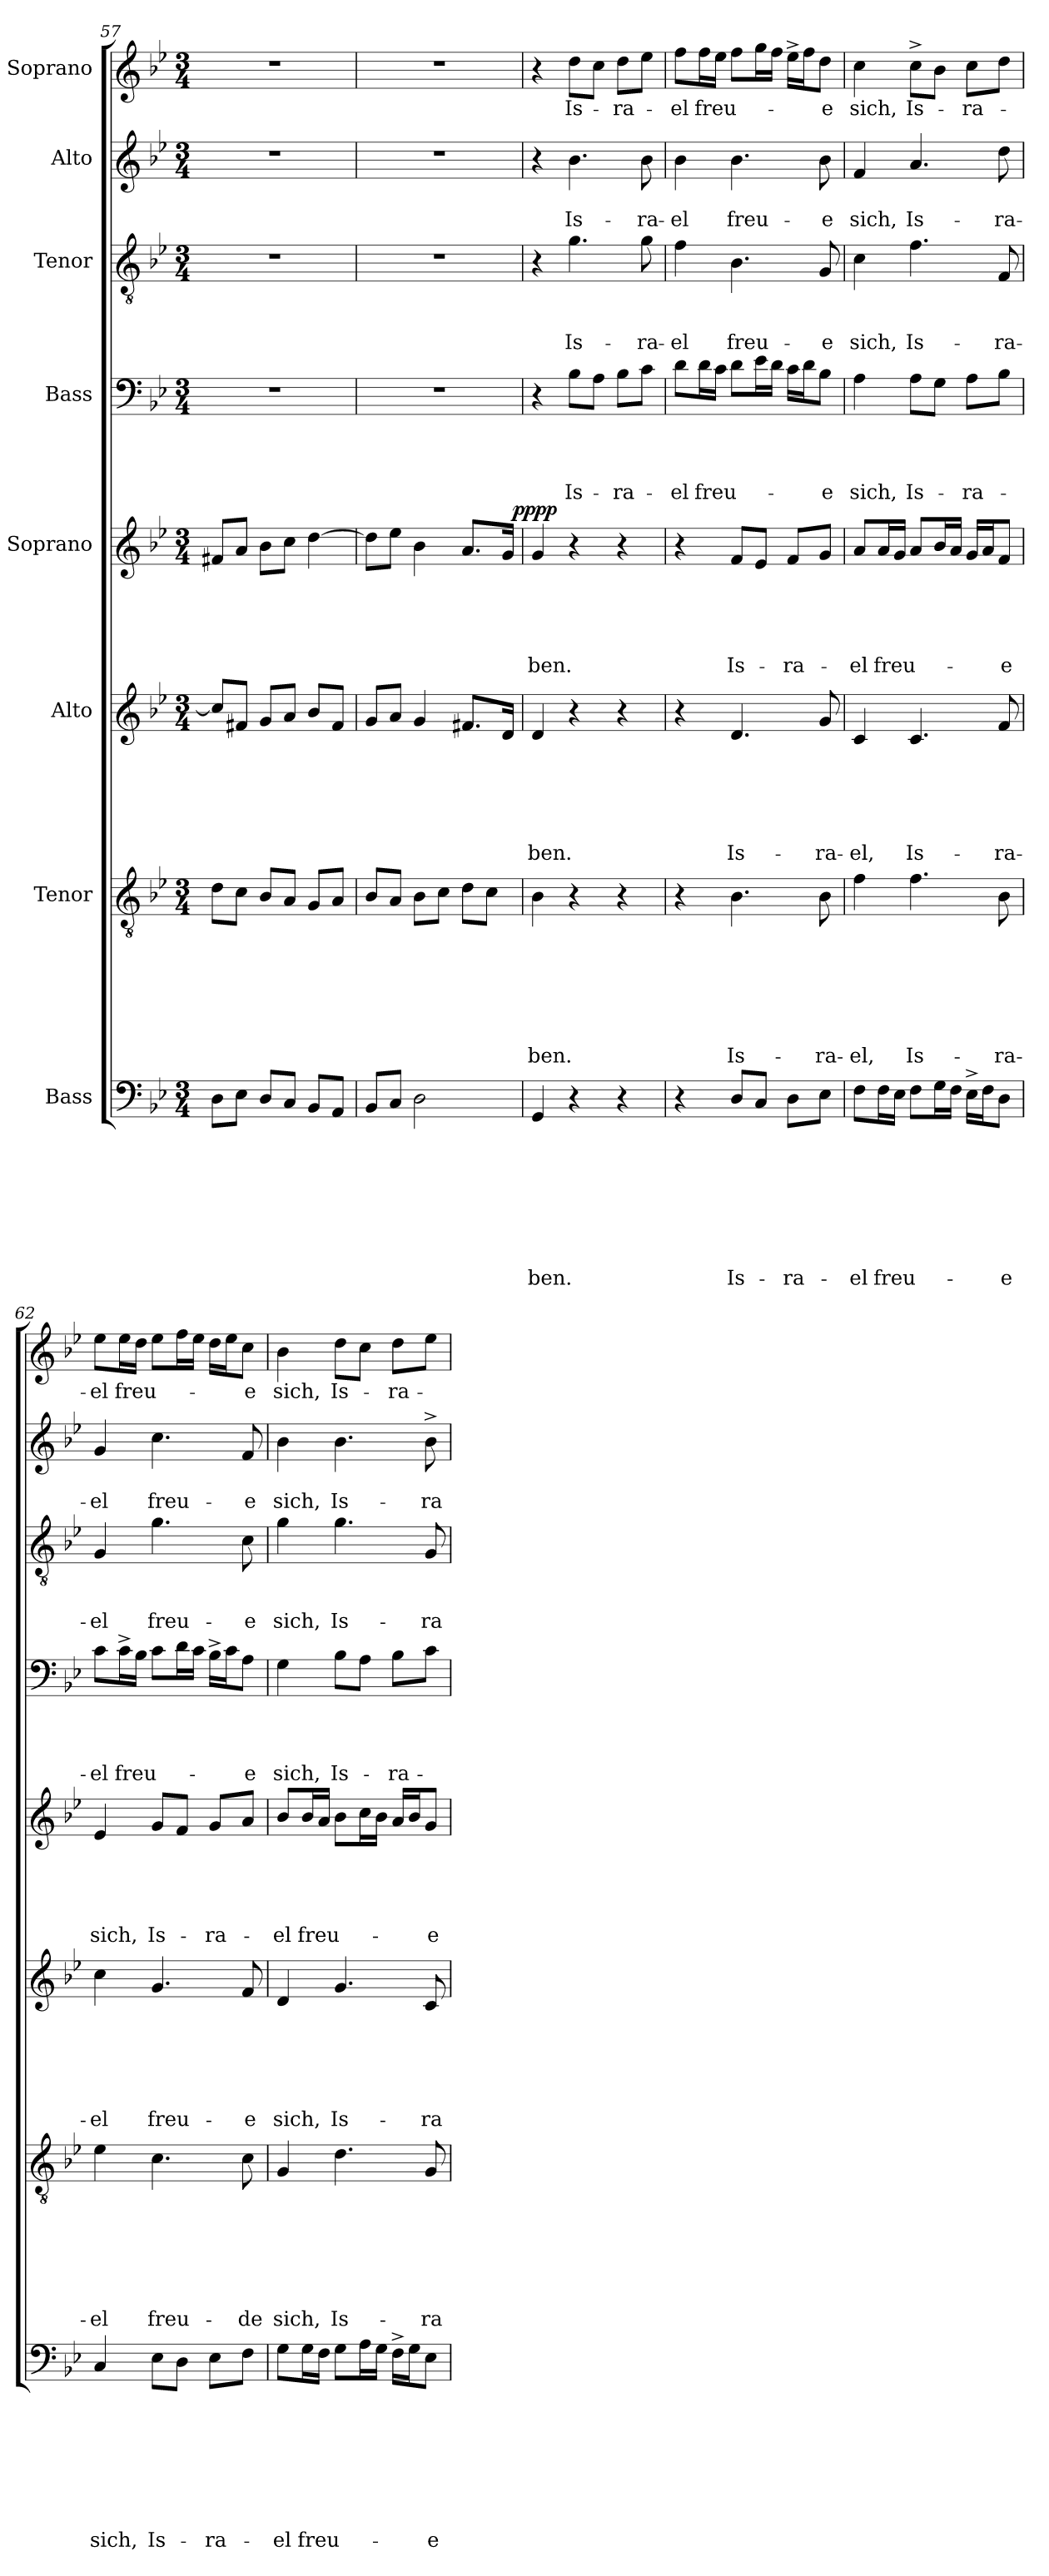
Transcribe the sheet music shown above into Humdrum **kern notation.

**kern	**text	**text	**text	**text	**text	**text	**text	**text	**kern	**text	**text	**text	**text	**text	**text	**text	**kern	**text	**text	**text	**text	**text	**text	**kern	**text	**text	**text	**text	**text	**dynam	**kern	**text	**text	**text	**text	**kern	**text	**text	**text	**kern	**text	**text	**kern	**text
*part8	*part8	*part8	*part8	*part8	*part8	*part8	*part8	*part8	*part7	*part7	*part7	*part7	*part7	*part7	*part7	*part7	*part6	*part6	*part6	*part6	*part6	*part6	*part6	*part5	*part5	*part5	*part5	*part5	*part5	*part5	*part4	*part4	*part4	*part4	*part4	*part3	*part3	*part3	*part3	*part2	*part2	*part2	*part1	*part1
*staff8	*staff8	*staff8	*staff8	*staff8	*staff8	*staff8	*staff8	*staff8	*staff7	*staff7	*staff7	*staff7	*staff7	*staff7	*staff7	*staff7	*staff6	*staff6	*staff6	*staff6	*staff6	*staff6	*staff6	*staff5	*staff5	*staff5	*staff5	*staff5	*staff5	*staff5	*staff4	*staff4	*staff4	*staff4	*staff4	*staff3	*staff3	*staff3	*staff3	*staff2	*staff2	*staff2	*staff1	*staff1
*I"Bass	*	*	*	*	*	*	*	*	*I"Tenor	*	*	*	*	*	*	*	*I"Alto	*	*	*	*	*	*	*I"Soprano	*	*	*	*	*	*	*I"Bass	*	*	*	*	*I"Tenor	*	*	*	*I"Alto	*	*	*I"Soprano	*
*clefF4	*	*	*	*	*	*	*	*	*clefGv2	*	*	*	*	*	*	*	*clefG2	*	*	*	*	*	*	*clefG2	*	*	*	*	*	*	*clefF4	*	*	*	*	*clefGv2	*	*	*	*clefG2	*	*	*clefG2	*
*k[b-e-]	*	*	*	*	*	*	*	*	*k[b-e-]	*	*	*	*	*	*	*	*k[b-e-]	*	*	*	*	*	*	*k[b-e-]	*	*	*	*	*	*	*k[b-e-]	*	*	*	*	*k[b-e-]	*	*	*	*k[b-e-]	*	*	*k[b-e-]	*
*B-:	*	*	*	*	*	*	*	*	*B-:	*	*	*	*	*	*	*	*B-:	*	*	*	*	*	*	*B-:	*	*	*	*	*	*	*B-:	*	*	*	*	*B-:	*	*	*	*B-:	*	*	*B-:	*
*M3/4	*	*	*	*	*	*	*	*	*M3/4	*	*	*	*	*	*	*	*M3/4	*	*	*	*	*	*	*M3/4	*	*	*	*	*	*	*M3/4	*	*	*	*	*M3/4	*	*	*	*M3/4	*	*	*M3/4	*
=57	=57	=57	=57	=57	=57	=57	=57	=57	=57	=57	=57	=57	=57	=57	=57	=57	=57	=57	=57	=57	=57	=57	=57	=57	=57	=57	=57	=57	=57	=57	=57	=57	=57	=57	=57	=57	=57	=57	=57	=57	=57	=57	=57	=57
!	!	!	!	!	!	!	!	!	!	!	!	!	!	!	!	!	!	!	!	!	!	!	!	!	!	!	!	!	!	!	!LO:N:vis=1	!	!	!	!	!LO:N:vis=1	!	!	!	!LO:N:vis=1	!	!	!LO:N:vis=1	!
8D\L	.	.	.	.	.	.	.	.	8d\L	.	.	.	.	.	.	.	8cc/L]	.	.	.	.	.	.	8f#X/L	.	.	.	.	.	.	2.r	.	.	.	.	2.r	.	.	.	2.r	.	.	2.r	.
8E-\J	.	.	.	.	.	.	.	.	8c\J	.	.	.	.	.	.	.	8f#X/J	.	.	.	.	.	.	8a/J	.	.	.	.	.	.	.	.	.	.	.	.	.	.	.	.	.	.	.	.
8D/L	.	.	.	.	.	.	.	.	8B-/L	.	.	.	.	.	.	.	8g/L	.	.	.	.	.	.	8b-\L	.	.	.	.	.	.	.	.	.	.	.	.	.	.	.	.	.	.	.	.
8C/J	.	.	.	.	.	.	.	.	8A/J	.	.	.	.	.	.	.	8a/J	.	.	.	.	.	.	8cc\J	.	.	.	.	.	.	.	.	.	.	.	.	.	.	.	.	.	.	.	.
8BB-/L	.	.	.	.	.	.	.	.	8G/L	.	.	.	.	.	.	.	8b-/L	.	.	.	.	.	.	[>4dd\	.	.	.	.	.	.	.	.	.	.	.	.	.	.	.	.	.	.	.	.
8AA/J	.	.	.	.	.	.	.	.	8A/J	.	.	.	.	.	.	.	8f#/J	.	.	.	.	.	.	.	.	.	.	.	.	.	.	.	.	.	.	.	.	.	.	.	.	.	.	.
=58	=58	=58	=58	=58	=58	=58	=58	=58	=58	=58	=58	=58	=58	=58	=58	=58	=58	=58	=58	=58	=58	=58	=58	=58	=58	=58	=58	=58	=58	=58	=58	=58	=58	=58	=58	=58	=58	=58	=58	=58	=58	=58	=58	=58
!	!	!	!	!	!	!	!	!	!	!	!	!	!	!	!	!	!	!	!	!	!	!	!	!	!	!	!	!	!	!	!LO:N:vis=1	!	!	!	!	!LO:N:vis=1	!	!	!	!LO:N:vis=1	!	!	!LO:N:vis=1	!
*	*	*	*	*	*	*	*	*	*	*	*	*	*	*	*	*	*	*	*	*	*	*	*	*^	*	*	*	*	*	*	*	*	*	*	*	*	*	*	*	*	*	*	*	*
8BB-/L	.	.	.	.	.	.	.	.	8B-/L	.	.	.	.	.	.	.	8g/L	.	.	.	.	.	.	8dd\L]	2ryy	.	.	.	.	.	.	2.r	.	.	.	.	2.r	.	.	.	2.r	.	.	2.r	.
8C/J	.	.	.	.	.	.	.	.	8A/J	.	.	.	.	.	.	.	8a/J	.	.	.	.	.	.	8ee-\J	.	.	.	.	.	.	.	.	.	.	.	.	.	.	.	.	.	.	.	.	.
2D\	.	.	.	.	.	.	.	.	8B-\L	.	.	.	.	.	.	.	4g/	.	.	.	.	.	.	4b-\	.	.	.	.	.	.	.	.	.	.	.	.	.	.	.	.	.	.	.	.	.
.	.	.	.	.	.	.	.	.	8c\J	.	.	.	.	.	.	.	.	.	.	.	.	.	.	.	.	.	.	.	.	.	.	.	.	.	.	.	.	.	.	.	.	.	.	.	.
.	.	.	.	.	.	.	.	.	8d\L	.	.	.	.	.	.	.	8.f#X/L	.	.	.	.	.	.	8.a/L	8..ryy	.	.	.	.	.	.	.	.	.	.	.	.	.	.	.	.	.	.	.	.
.	.	.	.	.	.	.	.	.	8c\J	.	.	.	.	.	.	.	.	.	.	.	.	.	.	.	.	.	.	.	.	.	.	.	.	.	.	.	.	.	.	.	.	.	.	.	.
.	.	.	.	.	.	.	.	.	.	.	.	.	.	.	.	.	16d/Jk	.	.	.	.	.	.	16g/Jk	.	.	.	.	.	.	.	.	.	.	.	.	.	.	.	.	.	.	.	.	.
!	!	!	!	!	!	!	!	!	!	!	!	!	!	!	!	!	!	!	!	!	!	!	!	!	!	!	!	!	!	!	!LO:DY:b	!	!	!	!	!	!	!	!	!	!	!	!	!	!
.	.	.	.	.	.	.	.	.	.	.	.	.	.	.	.	.	.	.	.	.	.	.	.	.	32ryy	.	.	.	.	.	pppp	.	.	.	.	.	.	.	.	.	.	.	.	.	.
=59	=59	=59	=59	=59	=59	=59	=59	=59	=59	=59	=59	=59	=59	=59	=59	=59	=59	=59	=59	=59	=59	=59	=59	=59	=59	=59	=59	=59	=59	=59	=59	=59	=59	=59	=59	=59	=59	=59	=59	=59	=59	=59	=59	=59	=59
!	!	!	!	!	!	!	!	!LO:LY:b	!	!	!	!	!	!	!	!LO:LY:b	!	!	!	!	!	!	!LO:LY:b	!	!	!	!	!	!	!LO:LY:b	!	!	!	!	!	!	!	!	!	!	!	!	!	!	!
*	*	*	*	*	*	*	*	*	*	*	*	*	*	*	*	*	*	*	*	*	*	*	*	*v	*v	*	*	*	*	*	*	*	*	*	*	*	*	*	*	*	*	*	*	*	*
4GG/	.	.	.	.	.	.	.	-ben.	4B-\	.	.	.	.	.	.	-ben.	4d/	.	.	.	.	.	-ben.	4g/	.	.	.	.	-ben.	.	4r	.	.	.	.	4r	.	.	.	4r	.	.	4r	.
!	!	!	!	!	!	!	!	!	!	!	!	!	!	!	!	!	!	!	!	!	!	!	!	!	!	!	!	!	!	!	!	!	!	!	!LO:LY:b	!	!	!	!LO:LY:b	!	!	!LO:LY:b	!	!LO:LY:b
4r	.	.	.	.	.	.	.	.	4r	.	.	.	.	.	.	.	4r	.	.	.	.	.	.	4r	.	.	.	.	.	.	8B-\L	.	.	.	Is-	4.g\	.	.	Is-	4.b-\	.	Is-	8dd\L	Is-
.	.	.	.	.	.	.	.	.	.	.	.	.	.	.	.	.	.	.	.	.	.	.	.	.	.	.	.	.	.	.	8A\J	.	.	.	.	.	.	.	.	.	.	.	8cc\J	.
!	!	!	!	!	!	!	!	!	!	!	!	!	!	!	!	!	!	!	!	!	!	!	!	!	!	!	!	!	!	!	!	!	!	!	!LO:LY:b	!	!	!	!	!	!	!	!	!LO:LY:b
4r	.	.	.	.	.	.	.	.	4r	.	.	.	.	.	.	.	4r	.	.	.	.	.	.	4r	.	.	.	.	.	.	8B-\L	.	.	.	-ra-	.	.	.	.	.	.	.	8dd\L	-ra-
!	!	!	!	!	!	!	!	!	!	!	!	!	!	!	!	!	!	!	!	!	!	!	!	!	!	!	!	!	!	!	!	!	!	!	!	!	!	!	!LO:LY:b	!	!	!LO:LY:b	!	!
.	.	.	.	.	.	.	.	.	.	.	.	.	.	.	.	.	.	.	.	.	.	.	.	.	.	.	.	.	.	.	8c\J	.	.	.	.	8g\	.	.	-ra-	8b-\	.	-ra-	8ee-\J	.
=60	=60	=60	=60	=60	=60	=60	=60	=60	=60	=60	=60	=60	=60	=60	=60	=60	=60	=60	=60	=60	=60	=60	=60	=60	=60	=60	=60	=60	=60	=60	=60	=60	=60	=60	=60	=60	=60	=60	=60	=60	=60	=60	=60	=60
!	!	!	!	!	!	!	!	!	!	!	!	!	!	!	!	!	!	!	!	!	!	!	!	!	!	!	!	!	!	!	!	!	!	!	!LO:LY:b	!	!	!	!LO:LY:b	!	!	!LO:LY:b	!	!LO:LY:b
4r	.	.	.	.	.	.	.	.	4r	.	.	.	.	.	.	.	4r	.	.	.	.	.	.	4r	.	.	.	.	.	.	8d\L	.	.	.	-el	4f\	.	.	-el	4b-\	.	-el	8ff\L	-el
!	!	!	!	!	!	!	!	!	!	!	!	!	!	!	!	!	!	!	!	!	!	!	!	!	!	!	!	!	!	!	!	!	!	!	!LO:LY:b	!	!	!	!	!	!	!	!	!LO:LY:b
.	.	.	.	.	.	.	.	.	.	.	.	.	.	.	.	.	.	.	.	.	.	.	.	.	.	.	.	.	.	.	16d\L	.	.	.	freu-	.	.	.	.	.	.	.	16ff\L	freu-
.	.	.	.	.	.	.	.	.	.	.	.	.	.	.	.	.	.	.	.	.	.	.	.	.	.	.	.	.	.	.	16c\JJ	.	.	.	.	.	.	.	.	.	.	.	16ee-\JJ	.
!	!	!	!	!	!	!	!	!LO:LY:b	!	!	!	!	!	!	!	!LO:LY:b	!	!	!	!	!	!	!LO:LY:b	!	!	!	!	!	!LO:LY:b	!	!	!	!	!	!	!	!	!	!LO:LY:b	!	!	!LO:LY:b	!	!
8D/L	.	.	.	.	.	.	.	Is-	4.B-\	.	.	.	.	.	.	Is-	4.d/	.	.	.	.	.	Is-	8f/L	.	.	.	.	Is-	.	8d\L	.	.	.	.	4.B-\	.	.	freu-	4.b-\	.	freu-	8ff\L	.
8C/J	.	.	.	.	.	.	.	.	.	.	.	.	.	.	.	.	.	.	.	.	.	.	.	8e-/J	.	.	.	.	.	.	16e-\L	.	.	.	.	.	.	.	.	.	.	.	16gg\L	.
.	.	.	.	.	.	.	.	.	.	.	.	.	.	.	.	.	.	.	.	.	.	.	.	.	.	.	.	.	.	.	16d\JJ	.	.	.	.	.	.	.	.	.	.	.	16ff\JJ	.
!	!	!	!	!	!	!	!	!LO:LY:b	!	!	!	!	!	!	!	!	!	!	!	!	!	!	!	!	!	!	!	!	!LO:LY:b	!	!	!	!	!	!	!	!	!	!	!	!	!	!	!
8D\L	.	.	.	.	.	.	.	-ra-	.	.	.	.	.	.	.	.	.	.	.	.	.	.	.	8f/L	.	.	.	.	-ra-	.	16c\LL	.	.	.	.	.	.	.	.	.	.	.	16ee-^<\LL	.
.	.	.	.	.	.	.	.	.	.	.	.	.	.	.	.	.	.	.	.	.	.	.	.	.	.	.	.	.	.	.	16d\J	.	.	.	.	.	.	.	.	.	.	.	16ff\J	.
!	!	!	!	!	!	!	!	!	!	!	!	!	!	!	!	!LO:LY:b	!	!	!	!	!	!	!LO:LY:b	!	!	!	!	!	!	!	!	!	!	!	!LO:LY:b	!	!	!	!LO:LY:b	!	!	!LO:LY:b	!	!LO:LY:b
8E-\J	.	.	.	.	.	.	.	.	8B-\	.	.	.	.	.	.	-ra-	8g/	.	.	.	.	.	-ra-	8g/J	.	.	.	.	.	.	8B-\J	.	.	.	-e	8G/	.	.	-e	8b-\	.	-e	8dd\J	-e
!!LO:PB:g=z
=61	=61	=61	=61	=61	=61	=61	=61	=61	=61	=61	=61	=61	=61	=61	=61	=61	=61	=61	=61	=61	=61	=61	=61	=61	=61	=61	=61	=61	=61	=61	=61	=61	=61	=61	=61	=61	=61	=61	=61	=61	=61	=61	=61	=61
!	!	!	!	!	!	!	!	!LO:LY:b	!	!	!	!	!	!	!	!LO:LY:b	!	!	!	!	!	!	!LO:LY:b	!	!	!	!	!	!LO:LY:b	!	!	!	!	!	!LO:LY:b	!	!	!	!LO:LY:b	!	!	!LO:LY:b	!	!LO:LY:b
8F\L	.	.	.	.	.	.	.	-el	4f\	.	.	.	.	.	.	-el,	4c/	.	.	.	.	.	-el,	8a/L	.	.	.	.	-el	.	4A\	.	.	.	sich,	4c\	.	.	sich,	4f/	.	sich,	4cc\	sich,
!	!	!	!	!	!	!	!	!LO:LY:b	!	!	!	!	!	!	!	!	!	!	!	!	!	!	!	!	!	!	!	!	!LO:LY:b	!	!	!	!	!	!	!	!	!	!	!	!	!	!	!
16F\L	.	.	.	.	.	.	.	freu-	.	.	.	.	.	.	.	.	.	.	.	.	.	.	.	16a/L	.	.	.	.	freu-	.	.	.	.	.	.	.	.	.	.	.	.	.	.	.
16E-\JJ	.	.	.	.	.	.	.	.	.	.	.	.	.	.	.	.	.	.	.	.	.	.	.	16g/JJ	.	.	.	.	.	.	.	.	.	.	.	.	.	.	.	.	.	.	.	.
!	!	!	!	!	!	!	!	!	!	!	!	!	!	!	!	!LO:LY:b	!	!	!	!	!	!	!LO:LY:b	!	!	!	!	!	!	!	!	!	!	!	!LO:LY:b	!	!	!	!LO:LY:b	!	!	!LO:LY:b	!	!LO:LY:b
8F\L	.	.	.	.	.	.	.	.	4.f\	.	.	.	.	.	.	Is-	4.c/	.	.	.	.	.	Is-	8a/L	.	.	.	.	.	.	8A\L	.	.	.	Is-	4.f\	.	.	Is-	4.a/	.	Is-	8cc^<\L	Is-
16G\L	.	.	.	.	.	.	.	.	.	.	.	.	.	.	.	.	.	.	.	.	.	.	.	16b-/L	.	.	.	.	.	.	8G\J	.	.	.	.	.	.	.	.	.	.	.	8b-\J	.
16F\JJ	.	.	.	.	.	.	.	.	.	.	.	.	.	.	.	.	.	.	.	.	.	.	.	16a/JJ	.	.	.	.	.	.	.	.	.	.	.	.	.	.	.	.	.	.	.	.
!	!	!	!	!	!	!	!	!	!	!	!	!	!	!	!	!	!	!	!	!	!	!	!	!	!	!	!	!	!	!	!	!	!	!	!LO:LY:b	!	!	!	!	!	!	!	!	!LO:LY:b
16E-^>\LL	.	.	.	.	.	.	.	.	.	.	.	.	.	.	.	.	.	.	.	.	.	.	.	16g/LL	.	.	.	.	.	.	8A\L	.	.	.	-ra-	.	.	.	.	.	.	.	8cc\L	-ra-
16F\J	.	.	.	.	.	.	.	.	.	.	.	.	.	.	.	.	.	.	.	.	.	.	.	16a/J	.	.	.	.	.	.	.	.	.	.	.	.	.	.	.	.	.	.	.	.
!	!	!	!	!	!	!	!	!LO:LY:b	!	!	!	!	!	!	!	!LO:LY:b	!	!	!	!	!	!	!LO:LY:b	!	!	!	!	!	!LO:LY:b	!	!	!	!	!	!	!	!	!	!LO:LY:b	!	!	!LO:LY:b	!	!
8D\J	.	.	.	.	.	.	.	-e	8B-\	.	.	.	.	.	.	-ra-	8f/	.	.	.	.	.	-ra-	8f/J	.	.	.	.	-e	.	8B-\J	.	.	.	.	8F/	.	.	-ra-	8dd\	.	-ra-	8dd\J	.
=62	=62	=62	=62	=62	=62	=62	=62	=62	=62	=62	=62	=62	=62	=62	=62	=62	=62	=62	=62	=62	=62	=62	=62	=62	=62	=62	=62	=62	=62	=62	=62	=62	=62	=62	=62	=62	=62	=62	=62	=62	=62	=62	=62	=62
!	!	!	!	!	!	!	!	!LO:LY:b	!	!	!	!	!	!	!	!LO:LY:b	!	!	!	!	!	!	!LO:LY:b	!	!	!	!	!	!LO:LY:b	!	!	!	!	!	!LO:LY:b	!	!	!	!LO:LY:b	!	!	!LO:LY:b	!	!LO:LY:b
4C/	.	.	.	.	.	.	.	sich,	4e-\	.	.	.	.	.	.	-el	4cc\	.	.	.	.	.	-el	4e-/	.	.	.	.	sich,	.	8c\L	.	.	.	-el	4G/	.	.	-el	4g/	.	-el	8ee-\L	-el
!	!	!	!	!	!	!	!	!	!	!	!	!	!	!	!	!	!	!	!	!	!	!	!	!	!	!	!	!	!	!	!	!	!	!	!LO:LY:b	!	!	!	!	!	!	!	!	!LO:LY:b
.	.	.	.	.	.	.	.	.	.	.	.	.	.	.	.	.	.	.	.	.	.	.	.	.	.	.	.	.	.	.	16c^>\L	.	.	.	freu-	.	.	.	.	.	.	.	16ee-\L	freu-
.	.	.	.	.	.	.	.	.	.	.	.	.	.	.	.	.	.	.	.	.	.	.	.	.	.	.	.	.	.	.	16B-\JJ	.	.	.	.	.	.	.	.	.	.	.	16dd\JJ	.
!	!	!	!	!	!	!	!	!LO:LY:b	!	!	!	!	!	!	!	!LO:LY:b	!	!	!	!	!	!	!LO:LY:b	!	!	!	!	!	!LO:LY:b	!	!	!	!	!	!	!	!	!	!LO:LY:b	!	!	!LO:LY:b	!	!
8E-\L	.	.	.	.	.	.	.	Is-	4.c\	.	.	.	.	.	.	freu-	4.g/	.	.	.	.	.	freu-	8g/L	.	.	.	.	Is-	.	8c\L	.	.	.	.	4.g\	.	.	freu-	4.cc\	.	freu-	8ee-\L	.
8D\J	.	.	.	.	.	.	.	.	.	.	.	.	.	.	.	.	.	.	.	.	.	.	.	8f/J	.	.	.	.	.	.	16d\L	.	.	.	.	.	.	.	.	.	.	.	16ff\L	.
.	.	.	.	.	.	.	.	.	.	.	.	.	.	.	.	.	.	.	.	.	.	.	.	.	.	.	.	.	.	.	16c\JJ	.	.	.	.	.	.	.	.	.	.	.	16ee-\JJ	.
!	!	!	!	!	!	!	!	!LO:LY:b	!	!	!	!	!	!	!	!	!	!	!	!	!	!	!	!	!	!	!	!	!LO:LY:b	!	!	!	!	!	!	!	!	!	!	!	!	!	!	!
8E-\L	.	.	.	.	.	.	.	-ra-	.	.	.	.	.	.	.	.	.	.	.	.	.	.	.	8g/L	.	.	.	.	-ra-	.	16B-^>\LL	.	.	.	.	.	.	.	.	.	.	.	16dd\LL	.
.	.	.	.	.	.	.	.	.	.	.	.	.	.	.	.	.	.	.	.	.	.	.	.	.	.	.	.	.	.	.	16c\J	.	.	.	.	.	.	.	.	.	.	.	16ee-\J	.
!	!	!	!	!	!	!	!	!	!	!	!	!	!	!	!	!LO:LY:b	!	!	!	!	!	!	!LO:LY:b	!	!	!	!	!	!	!	!	!	!	!	!LO:LY:b	!	!	!	!LO:LY:b	!	!	!LO:LY:b	!	!LO:LY:b
8F\J	.	.	.	.	.	.	.	.	8c\	.	.	.	.	.	.	-de	8f/	.	.	.	.	.	-e	8a/J	.	.	.	.	.	.	8A\J	.	.	.	-e	8c\	.	.	-e	8f/	.	-e	8cc\J	-e
=63	=63	=63	=63	=63	=63	=63	=63	=63	=63	=63	=63	=63	=63	=63	=63	=63	=63	=63	=63	=63	=63	=63	=63	=63	=63	=63	=63	=63	=63	=63	=63	=63	=63	=63	=63	=63	=63	=63	=63	=63	=63	=63	=63	=63
!	!	!	!	!	!	!	!	!LO:LY:b	!	!	!	!	!	!	!	!LO:LY:b	!	!	!	!	!	!	!LO:LY:b	!	!	!	!	!	!LO:LY:b	!	!	!	!	!	!LO:LY:b	!	!	!	!LO:LY:b	!	!	!LO:LY:b	!	!LO:LY:b
8G\L	.	.	.	.	.	.	.	-el	4G/	.	.	.	.	.	.	sich,	4d/	.	.	.	.	.	sich,	8b-/L	.	.	.	.	-el	.	4G\	.	.	.	sich,	4g\	.	.	sich,	4b-\	.	sich,	4b-\	sich,
!	!	!	!	!	!	!	!	!LO:LY:b	!	!	!	!	!	!	!	!	!	!	!	!	!	!	!	!	!	!	!	!	!LO:LY:b	!	!	!	!	!	!	!	!	!	!	!	!	!	!	!
16G\L	.	.	.	.	.	.	.	freu-	.	.	.	.	.	.	.	.	.	.	.	.	.	.	.	16b-/L	.	.	.	.	freu-	.	.	.	.	.	.	.	.	.	.	.	.	.	.	.
16F\JJ	.	.	.	.	.	.	.	.	.	.	.	.	.	.	.	.	.	.	.	.	.	.	.	16a/JJ	.	.	.	.	.	.	.	.	.	.	.	.	.	.	.	.	.	.	.	.
!	!	!	!	!	!	!	!	!	!	!	!	!	!	!	!	!LO:LY:b	!	!	!	!	!	!	!LO:LY:b	!	!	!	!	!	!	!	!	!	!	!	!LO:LY:b	!	!	!	!LO:LY:b	!	!	!LO:LY:b	!	!LO:LY:b
8G\L	.	.	.	.	.	.	.	.	4.d\	.	.	.	.	.	.	Is-	4.g/	.	.	.	.	.	Is-	8b-\L	.	.	.	.	.	.	8B-\L	.	.	.	Is-	4.g\	.	.	Is-	4.b-\	.	Is-	8dd\L	Is-
16A\L	.	.	.	.	.	.	.	.	.	.	.	.	.	.	.	.	.	.	.	.	.	.	.	16cc\L	.	.	.	.	.	.	8A\J	.	.	.	.	.	.	.	.	.	.	.	8cc\J	.
16G\JJ	.	.	.	.	.	.	.	.	.	.	.	.	.	.	.	.	.	.	.	.	.	.	.	16b-\JJ	.	.	.	.	.	.	.	.	.	.	.	.	.	.	.	.	.	.	.	.
!	!	!	!	!	!	!	!	!	!	!	!	!	!	!	!	!	!	!	!	!	!	!	!	!	!	!	!	!	!	!	!	!	!	!	!LO:LY:b	!	!	!	!	!	!	!	!	!LO:LY:b
16F^>\LL	.	.	.	.	.	.	.	.	.	.	.	.	.	.	.	.	.	.	.	.	.	.	.	16a/LL	.	.	.	.	.	.	8B-\L	.	.	.	-ra-	.	.	.	.	.	.	.	8dd\L	-ra-
16G\J	.	.	.	.	.	.	.	.	.	.	.	.	.	.	.	.	.	.	.	.	.	.	.	16b-/J	.	.	.	.	.	.	.	.	.	.	.	.	.	.	.	.	.	.	.	.
!	!	!	!	!	!	!	!	!LO:LY:b	!	!	!	!	!	!	!	!LO:LY:b	!	!	!	!	!	!	!LO:LY:b	!	!	!	!	!	!LO:LY:b	!	!	!	!	!	!	!	!	!	!LO:LY:b	!	!	!LO:LY:b	!	!
8E-\J	.	.	.	.	.	.	.	-e	8G/	.	.	.	.	.	.	-ra-	8c/	.	.	.	.	.	-ra-	8g/J	.	.	.	.	-e	.	8c\J	.	.	.	.	8G/	.	.	-ra-	8b-^<\	.	-ra-	8ee-\J	.
=	=	=	=	=	=	=	=	=	=	=	=	=	=	=	=	=	=	=	=	=	=	=	=	=	=	=	=	=	=	=	=	=	=	=	=	=	=	=	=	=	=	=	=	=
*-	*-	*-	*-	*-	*-	*-	*-	*-	*-	*-	*-	*-	*-	*-	*-	*-	*-	*-	*-	*-	*-	*-	*-	*-	*-	*-	*-	*-	*-	*-	*-	*-	*-	*-	*-	*-	*-	*-	*-	*-	*-	*-	*-	*-
